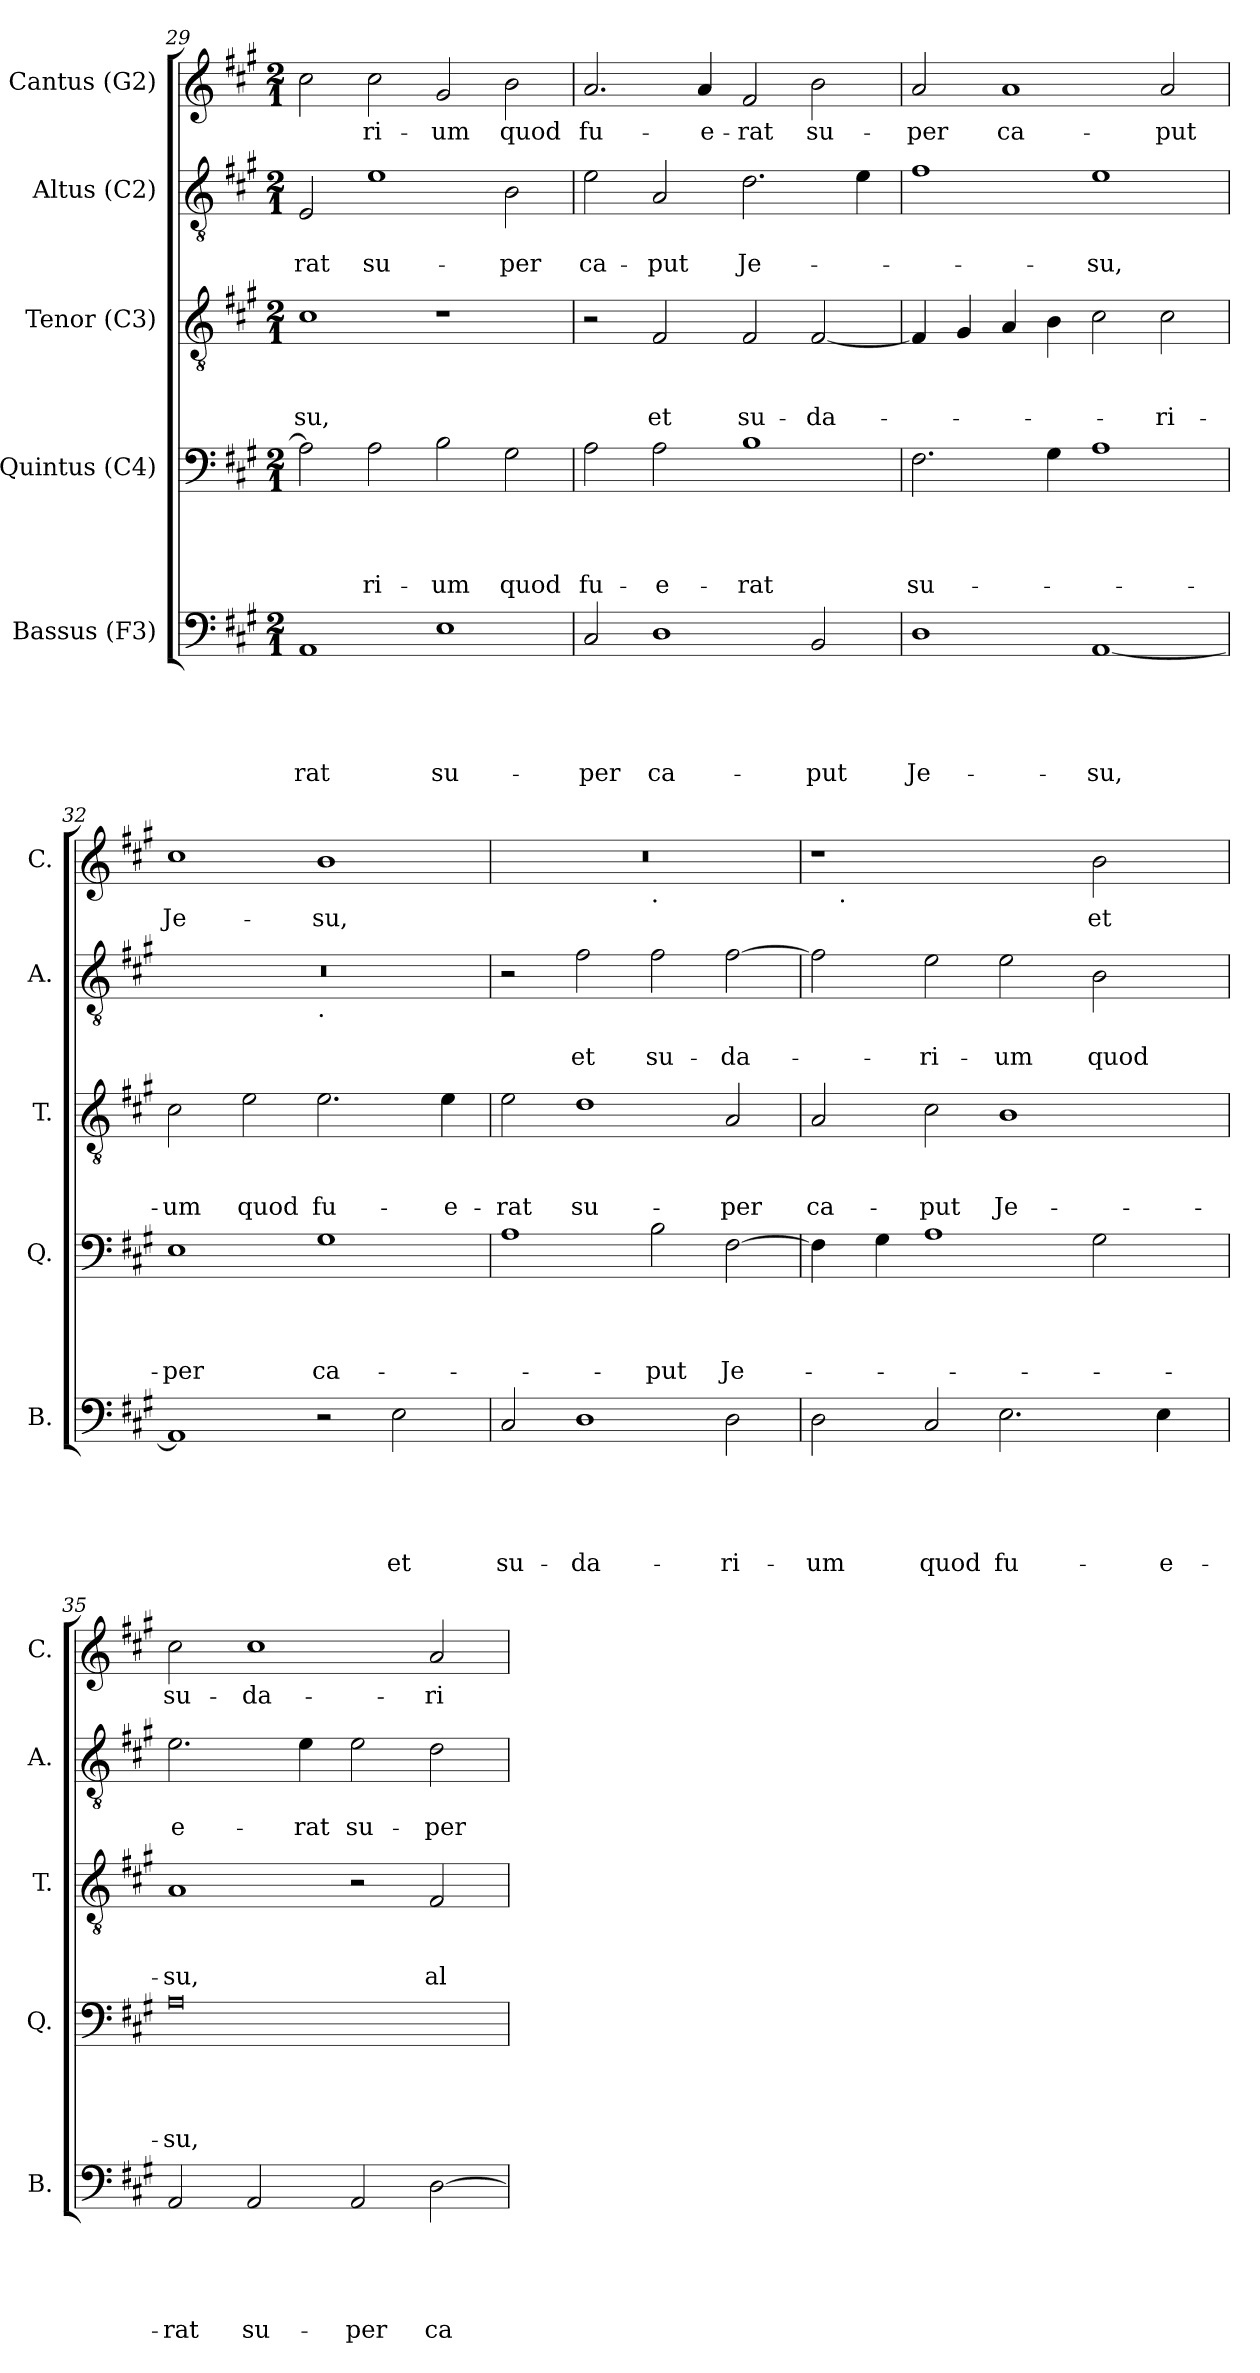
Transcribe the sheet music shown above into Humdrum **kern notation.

**kern	**text	**text	**text	**text	**text	**kern	**text	**text	**text	**text	**kern	**text	**text	**text	**kern	**text	**text	**kern	**text
*part5	*part5	*part5	*part5	*part5	*part5	*part4	*part4	*part4	*part4	*part4	*part3	*part3	*part3	*part3	*part2	*part2	*part2	*part1	*part1
*staff5	*staff5	*staff5	*staff5	*staff5	*staff5	*staff4	*staff4	*staff4	*staff4	*staff4	*staff3	*staff3	*staff3	*staff3	*staff2	*staff2	*staff2	*staff1	*staff1
*I"Bassus (F3)	*	*	*	*	*	*I"Quintus (C4)	*	*	*	*	*I"Tenor (C3)	*	*	*	*I"Altus (C2)	*	*	*I"Cantus (G2)	*
*I'B.	*	*	*	*	*	*I'Q.	*	*	*	*	*I'T.	*	*	*	*I'A.	*	*	*I'C.	*
*clefF4	*	*	*	*	*	*clefF4	*	*	*	*	*clefGv2	*	*	*	*clefGv2	*	*	*clefG2	*
*k[f#c#g#]	*	*	*	*	*	*k[f#c#g#]	*	*	*	*	*k[f#c#g#]	*	*	*	*k[f#c#g#]	*	*	*k[f#c#g#]	*
*A:	*	*	*	*	*	*A:	*	*	*	*	*A:	*	*	*	*A:	*	*	*A:	*
*M2/1	*	*	*	*	*	*M2/1	*	*	*	*	*M2/1	*	*	*	*M2/1	*	*	*M2/1	*
=29	=29	=29	=29	=29	=29	=29	=29	=29	=29	=29	=29	=29	=29	=29	=29	=29	=29	=29	=29
!	!	!	!	!	!LO:LY:b	!	!	!	!	!	!	!	!	!LO:LY:b	!	!	!LO:LY:b	!	!
1AA	.	.	.	.	-rat	2A\]	.	.	.	.	1c#	.	.	-su,	2E/	.	-rat	2cc#\	.
!	!	!	!	!	!	!	!	!	!	!LO:LY:b	!	!	!	!	!	!	!LO:LY:b	!	!LO:LY:b
.	.	.	.	.	.	2A\	.	.	.	-ri-	.	.	.	.	1e	.	su-	2cc#\	-ri-
!	!	!	!	!	!LO:LY:b	!	!	!	!	!LO:LY:b	!	!	!	!	!	!	!	!	!LO:LY:b
1E	.	.	.	.	su-	2B\	.	.	.	-um	1r	.	.	.	.	.	.	2g#/	-um
!	!	!	!	!	!	!	!	!	!	!LO:LY:b	!	!	!	!	!	!	!LO:LY:b	!	!LO:LY:b
.	.	.	.	.	.	2G#\	.	.	.	quod	.	.	.	.	2B\	.	-per	2b\	quod
=30	=30	=30	=30	=30	=30	=30	=30	=30	=30	=30	=30	=30	=30	=30	=30	=30	=30	=30	=30
!	!	!	!	!	!LO:LY:b	!	!	!	!	!LO:LY:b	!	!	!	!	!	!	!LO:LY:b	!	!LO:LY:b
2C#/	.	.	.	.	-per	2A\	.	.	.	fu-	2r	.	.	.	2e\	.	ca-	2.a/	fu-
!	!	!	!	!	!LO:LY:b	!	!	!	!	!LO:LY:b	!	!	!	!LO:LY:b	!	!	!LO:LY:b	!	!
1D	.	.	.	.	ca-	2A\	.	.	.	-e-	2F#/	.	.	et	2A/	.	-put	.	.
!	!	!	!	!	!	!	!	!	!	!	!	!	!	!	!	!	!	!	!LO:LY:b
.	.	.	.	.	.	.	.	.	.	.	.	.	.	.	.	.	.	4a/	-e-
!	!	!	!	!	!	!	!	!	!	!LO:LY:b	!	!	!	!LO:LY:b	!	!	!LO:LY:b	!	!LO:LY:b
.	.	.	.	.	.	1B	.	.	.	-rat	2F#/	.	.	su-	2.d\	.	Je-	2f#/	-rat
!	!	!	!	!	!LO:LY:b	!	!	!	!	!	!	!	!	!LO:LY:b	!	!	!	!	!LO:LY:b
2BB/	.	.	.	.	-put	.	.	.	.	.	[<2F#/	.	.	-da-	.	.	.	2b\	su-
.	.	.	.	.	.	.	.	.	.	.	.	.	.	.	4e\	.	.	.	.
=31	=31	=31	=31	=31	=31	=31	=31	=31	=31	=31	=31	=31	=31	=31	=31	=31	=31	=31	=31
!	!	!	!	!	!LO:LY:b	!	!	!	!	!LO:LY:b	!	!	!	!	!	!	!	!	!LO:LY:b
1D	.	.	.	.	Je-	2.F#\	.	.	.	su-	4F#/]	.	.	.	1f#	.	.	2a/	-per
.	.	.	.	.	.	.	.	.	.	.	4G#/	.	.	.	.	.	.	.	.
!	!	!	!	!	!	!	!	!	!	!	!	!	!	!	!	!	!	!	!LO:LY:b
.	.	.	.	.	.	.	.	.	.	.	4A/	.	.	.	.	.	.	1a	ca-
.	.	.	.	.	.	4G#\	.	.	.	.	4B\	.	.	.	.	.	.	.	.
!	!	!	!	!	!LO:LY:b	!	!	!	!	!	!	!	!	!	!	!	!LO:LY:b	!	!
[<1AA	.	.	.	.	-su,	1A	.	.	.	.	2c#\	.	.	.	1e	.	-su,	.	.
!	!	!	!	!	!	!	!	!	!	!	!	!	!	!LO:LY:b	!	!	!	!	!LO:LY:b
.	.	.	.	.	.	.	.	.	.	.	2c#\	.	.	-ri-	.	.	.	2a/	-put
!!LO:LB:g=z
=32	=32	=32	=32	=32	=32	=32	=32	=32	=32	=32	=32	=32	=32	=32	=32	=32	=32	=32	=32
!	!	!	!	!	!	!	!	!	!	!LO:LY:b	!	!	!	!LO:LY:b	!	!	!	!	!LO:LY:b
*	*	*	*	*	*	*	*	*	*	*	*	*	*	*	*^	*	*	*	*
1AA]	.	.	.	.	.	1E	.	.	.	-per	2c#\	.	.	-um	0r	1ryy	.	.	1cc#	Je-
!	!	!	!	!	!	!	!	!	!	!	!	!	!	!LO:LY:b	!	!	!	!	!	!
.	.	.	.	.	.	.	.	.	.	.	2e\	.	.	quod	.	.	.	.	.	.
!	!	!	!	!	!	!	!	!	!	!	!	!	!	!	!	!LO:TX:b:t=.	!	!	!	!
!	!	!	!	!	!	!	!	!	!	!LO:LY:b	!	!	!	!LO:LY:b	!	!	!	!	!	!LO:LY:b
2r	.	.	.	.	.	1G#	.	.	.	ca-	2.e\	.	.	fu-	.	1ryy	.	.	1b	-su,
!	!	!	!	!	!LO:LY:b	!	!	!	!	!	!	!	!	!	!	!	!	!	!	!
2E\	.	.	.	.	et	.	.	.	.	.	.	.	.	.	.	.	.	.	.	.
!	!	!	!	!	!	!	!	!	!	!	!	!	!	!LO:LY:b	!	!	!	!	!	!
.	.	.	.	.	.	.	.	.	.	.	4e\	.	.	-e-	.	.	.	.	.	.
=33	=33	=33	=33	=33	=33	=33	=33	=33	=33	=33	=33	=33	=33	=33	=33	=33	=33	=33	=33	=33
!	!	!	!	!	!LO:LY:b	!	!	!	!	!	!	!	!	!LO:LY:b	!	!	!	!	!	!
*	*	*	*	*	*	*	*	*	*	*	*	*	*	*	*v	*v	*	*	*^	*
2C#/	.	.	.	.	su-	1A	.	.	.	.	2e\	.	.	-rat	2r	.	.	0r	1ryy	.
!	!	!	!	!	!LO:LY:b	!	!	!	!	!	!	!	!	!LO:LY:b	!	!	!LO:LY:b	!	!	!
1D	.	.	.	.	-da-	.	.	.	.	.	1d	.	.	su-	2f#\	.	et	.	.	.
!	!	!	!	!	!	!	!	!	!	!	!	!	!	!	!	!	!	!	!LO:TX:b:t=.	!
!	!	!	!	!	!	!	!	!	!	!LO:LY:b	!	!	!	!	!	!	!LO:LY:b	!	!	!
.	.	.	.	.	.	2B\	.	.	.	-put	.	.	.	.	2f#\	.	su-	.	1ryy	.
!	!	!	!	!	!LO:LY:b	!	!	!	!	!LO:LY:b	!	!	!	!LO:LY:b	!	!	!LO:LY:b	!	!	!
2D\	.	.	.	.	-ri-	[>2F#\	.	.	.	Je-	2A/	.	.	-per	[>2f#\	.	-da-	.	.	.
=34	=34	=34	=34	=34	=34	=34	=34	=34	=34	=34	=34	=34	=34	=34	=34	=34	=34	=34	=34	=34
!	!	!	!	!	!LO:LY:b	!	!	!	!	!	!	!	!	!LO:LY:b	!	!	!	!	!	!
2D\	.	.	.	.	-um	4F#\]	.	.	.	.	2A/	.	.	ca-	2f#\]	.	.	1r	16.ryy	.
!	!	!	!	!	!	!	!	!	!	!	!	!	!	!	!	!	!	!	!LO:TX:b:t=.	!
.	.	.	.	.	.	.	.	.	.	.	.	.	.	.	.	.	.	.	1ryy	.
.	.	.	.	.	.	4G#\	.	.	.	.	.	.	.	.	.	.	.	.	.	.
!	!	!	!	!	!LO:LY:b	!	!	!	!	!	!	!	!	!LO:LY:b	!	!	!LO:LY:b	!	!	!
2C#/	.	.	.	.	quod	1A	.	.	.	.	2c#\	.	.	-put	2e\	.	-ri-	.	.	.
!	!	!	!	!	!LO:LY:b	!	!	!	!	!	!	!	!	!LO:LY:b	!	!	!LO:LY:b	!	!	!
2.E\	.	.	.	.	fu-	.	.	.	.	.	1B	.	.	Je-	2e\	.	-um	2ryy	.	.
.	.	.	.	.	.	.	.	.	.	.	.	.	.	.	.	.	.	.	2ryy	.
!	!	!	!	!	!	!	!	!	!	!	!	!	!	!	!	!	!LO:LY:b	!	!	!LO:LY:b
.	.	.	.	.	.	2G#\	.	.	.	.	.	.	.	.	2B\	.	quod	2b\	.	et
.	.	.	.	.	.	.	.	.	.	.	.	.	.	.	.	.	.	.	4ryy	.
!	!	!	!	!	!LO:LY:b	!	!	!	!	!	!	!	!	!	!	!	!	!	!	!
4E\	.	.	.	.	-e-	.	.	.	.	.	.	.	.	.	.	.	.	.	.	.
.	.	.	.	.	.	.	.	.	.	.	.	.	.	.	.	.	.	.	8ryy	.
.	.	.	.	.	.	.	.	.	.	.	.	.	.	.	.	.	.	.	32ryy	.
=35	=35	=35	=35	=35	=35	=35	=35	=35	=35	=35	=35	=35	=35	=35	=35	=35	=35	=35	=35	=35
!	!	!	!	!	!LO:LY:b	!	!	!	!	!LO:LY:b	!	!	!	!LO:LY:b	!	!	!LO:LY:b	!	!	!LO:LY:b
*	*	*	*	*	*	*	*	*	*	*	*	*	*	*	*	*	*	*v	*v	*
2AA/	.	.	.	.	-rat	0A	.	.	.	-su,	1A	.	.	-su,	2.e\	.	e-	2cc#\	su-
!	!	!	!	!	!LO:LY:b	!	!	!	!	!	!	!	!	!	!	!	!	!	!LO:LY:b
2AA/	.	.	.	.	su-	.	.	.	.	.	.	.	.	.	.	.	.	1cc#	-da-
!	!	!	!	!	!	!	!	!	!	!	!	!	!	!	!	!	!LO:LY:b	!	!
.	.	.	.	.	.	.	.	.	.	.	.	.	.	.	4e\	.	-rat	.	.
!	!	!	!	!	!LO:LY:b	!	!	!	!	!	!	!	!	!	!	!	!LO:LY:b	!	!
2AA/	.	.	.	.	-per	.	.	.	.	.	2r	.	.	.	2e\	.	su-	.	.
!	!	!	!	!	!LO:LY:b	!	!	!	!	!	!	!	!	!LO:LY:b	!	!	!LO:LY:b	!	!LO:LY:b
[<2D\	.	.	.	.	ca-	.	.	.	.	.	2F#/	.	.	al-	2d\	.	-per	2a/	-ri-
=	=	=	=	=	=	=	=	=	=	=	=	=	=	=	=	=	=	=	=
*-	*-	*-	*-	*-	*-	*-	*-	*-	*-	*-	*-	*-	*-	*-	*-	*-	*-	*-	*-
